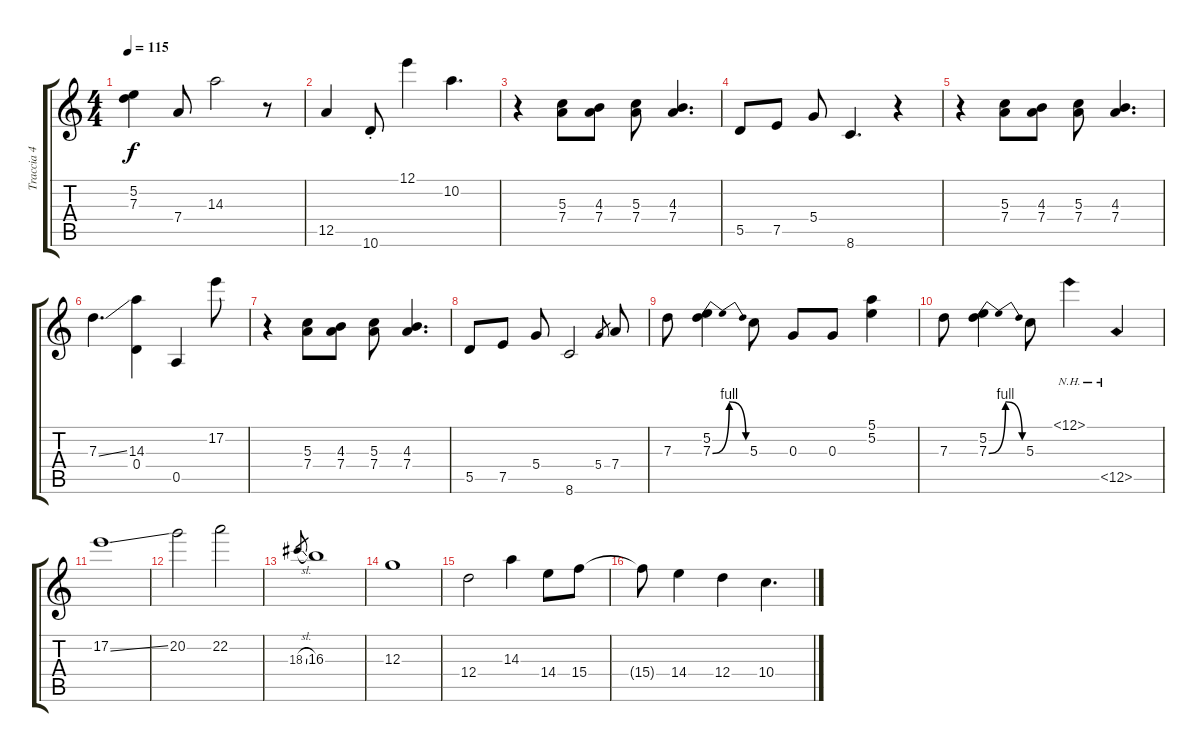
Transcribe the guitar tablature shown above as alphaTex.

\track ("Traccia 4" "Traccia 4") {instrument overdrivenguitar}
\staff {score tabs}
\tuning (E4 B3 G3 D3 A2 E2) {hide}
\ts (4 4)
\tempo 115
\clef g2
\ks c
(5.2 7.3).4{dy f} 7.4.8 14.3.2 r.8 |
12.5.4 10.6{st}.8 12.1.4 10.2.4{d} |
r.4 (5.3 7.4).8 (4.3 7.4).8 (5.3 7.4).8 (4.3 7.4).4{d} |
5.5.8 7.5.8 5.4.8 8.6.4{d} r.4 |
r.4 (5.3 7.4).8 (4.3 7.4).8 (5.3 7.4).8 (4.3 7.4).4{d} |
7.3{ss}.4{d} (14.3 0.4).4 0.5.4 17.2.8 |
r.4 (5.3 7.4).8 (4.3 7.4).8 (5.3 7.4).8 (4.3 7.4).4{d} |
5.5.8 7.5.8 5.4.8 8.6.2 5.4.8{gr} 7.4.8 |
7.3.8 (5.2 7.3{be (bendrelease 0 0 30 4 30 4 60 0)}).4 5.3.8 0.3.8 0.3.8 (5.1 5.2).4 |
7.3.8 (5.2 7.3{be (bendrelease 0 0 30 4 30 4 60 0)}).4 5.3.8 12.1{nh}.4 12.5{nh}.4 |
17.2{ss}.1 |
20.2.2 22.2.2 |
18.3{sl}.8{gr} 16.3.1 |
12.3.1 |
12.4.2 14.3.4 14.4.8 15.4.8 |
15.4{t}.8 14.4.4 12.4.4 10.4.4{d}
